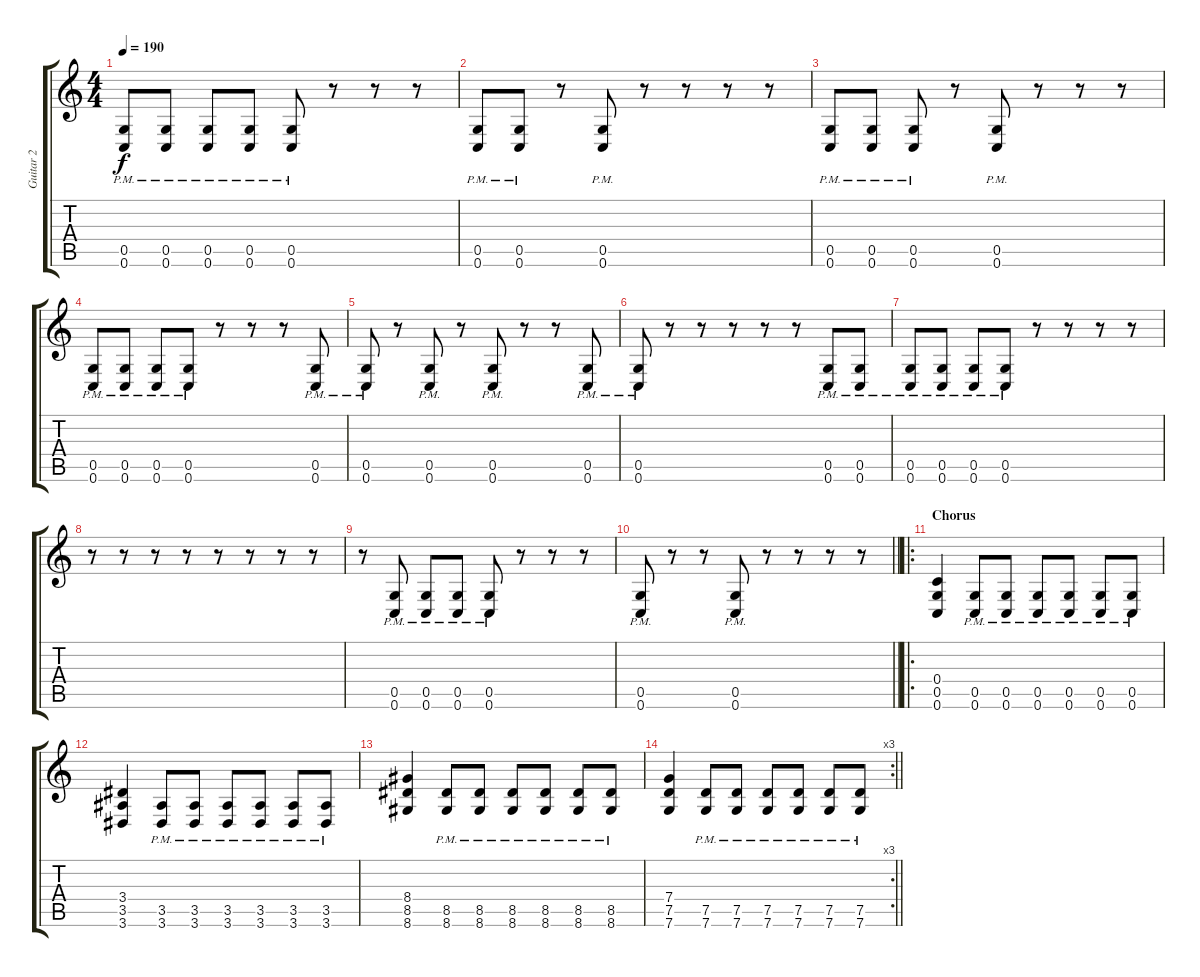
\track ("Guitar 2" "Guitar 2") {instrument distortionguitar}
\staff {score tabs}
\tuning (D4 A3 F3 C3 G2 C2) {hide}
\ts (4 4)
\tempo 190
\clef g2
\ks c
(0.5{pm} 0.6{pm}).8{dy f} (0.5{pm} 0.6{pm}).8 (0.5{pm} 0.6{pm}).8 (0.5{pm} 0.6{pm}).8 (0.5{pm} 0.6{pm}).8 r.8 r.8 r.8 |
(0.5{pm} 0.6{pm}).8 (0.5{pm} 0.6{pm}).8 r.8 (0.5{pm} 0.6{pm}).8 r.8 r.8 r.8 r.8 |
(0.5{pm} 0.6{pm}).8 (0.5{pm} 0.6{pm}).8 (0.5{pm} 0.6{pm}).8 r.8 (0.5{pm} 0.6{pm}).8 r.8 r.8 r.8 |
(0.5{pm} 0.6{pm}).8 (0.5{pm} 0.6{pm}).8 (0.5{pm} 0.6{pm}).8 (0.5{pm} 0.6{pm}).8 r.8 r.8 r.8 (0.5{pm} 0.6{pm}).8 |
(0.5{pm} 0.6{pm}).8 r.8 (0.5{pm} 0.6{pm}).8 r.8 (0.5{pm} 0.6{pm}).8 r.8 r.8 (0.5{pm} 0.6{pm}).8 |
(0.5{pm} 0.6{pm}).8 r.8 r.8 r.8 r.8 r.8 (0.5{pm} 0.6{pm}).8 (0.5{pm} 0.6{pm}).8 |
(0.5{pm} 0.6{pm}).8 (0.5{pm} 0.6{pm}).8 (0.5{pm} 0.6{pm}).8 (0.5{pm} 0.6{pm}).8 r.8 r.8 r.8 r.8 |
r.8 r.8 r.8 r.8 r.8 r.8 r.8 r.8 |
r.8 (0.5{pm} 0.6{pm}).8 (0.5{pm} 0.6{pm}).8 (0.5{pm} 0.6{pm}).8 (0.5{pm} 0.6{pm}).8 r.8 r.8 r.8 |
\barLineRight lightlight
(0.5{pm} 0.6{pm}).8 r.8 r.8 (0.5{pm} 0.6{pm}).8 r.8 r.8 r.8 r.8 |
\ro
\section ("" "Chorus")
(0.4 0.5 0.6).4 (0.5{pm} 0.6{pm}).8 (0.5{pm} 0.6{pm}).8 (0.5{pm} 0.6{pm}).8 (0.5{pm} 0.6{pm}).8 (0.5{pm} 0.6{pm}).8 (0.5{pm} 0.6{pm}).8 |
(3.4 3.5 3.6).4 (3.5{pm} 3.6{pm}).8 (3.5{pm} 3.6{pm}).8 (3.5{pm} 3.6{pm}).8 (3.5{pm} 3.6{pm}).8 (3.5{pm} 3.6{pm}).8 (3.5{pm} 3.6{pm}).8 |
(8.4 8.5 8.6).4 (8.5{pm} 8.6{pm}).8 (8.5{pm} 8.6{pm}).8 (8.5{pm} 8.6{pm}).8 (8.5{pm} 8.6{pm}).8 (8.5{pm} 8.6{pm}).8 (8.5{pm} 8.6{pm}).8 |
\rc 3
\barLineRight lightlight
(7.4 7.5 7.6).4 (7.5{pm} 7.6{pm}).8 (7.5{pm} 7.6{pm}).8 (7.5{pm} 7.6{pm}).8 (7.5{pm} 7.6{pm}).8 (7.5{pm} 7.6{pm}).8 (7.5{pm} 7.6{pm}).8
